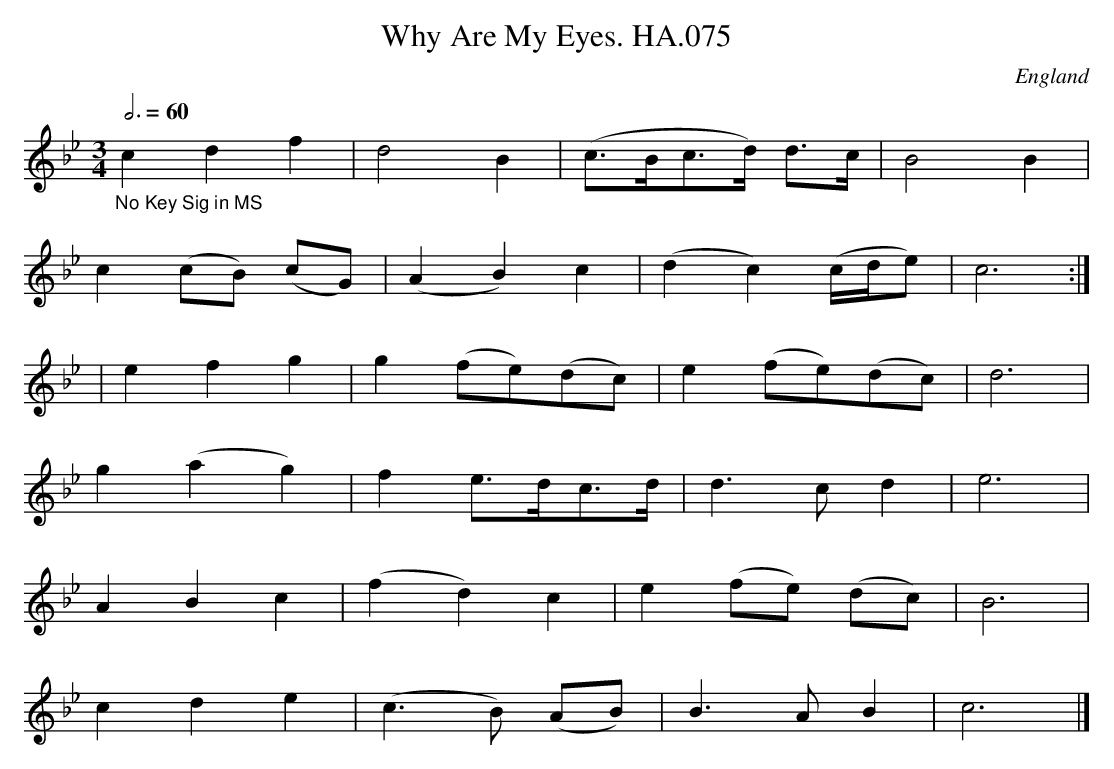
X:1
T:Why Are My Eyes. HA.075
L:1/8
M:3/4
O:England
Q:3/4=60
K:Bb
"_No Key Sig in MS"c2d2f2|d4B2|(c>Bc>d) d>c|B4B2|!
c2(cB) (cG)|(A2B2)c2|(d2c2)(c/d/e)|c6:|!
|e2f2g2|g2(fe)(dc)|e2(fe)(dc)|d6|!
g2(a2g2)|f2e>dc>d|d3cd2|e6|!
A2B2c2|(f2d2)c2|e2(fe) (dc)|B6|!
c2d2e2|(c3B) (AB)|B3AB2|c6|]
